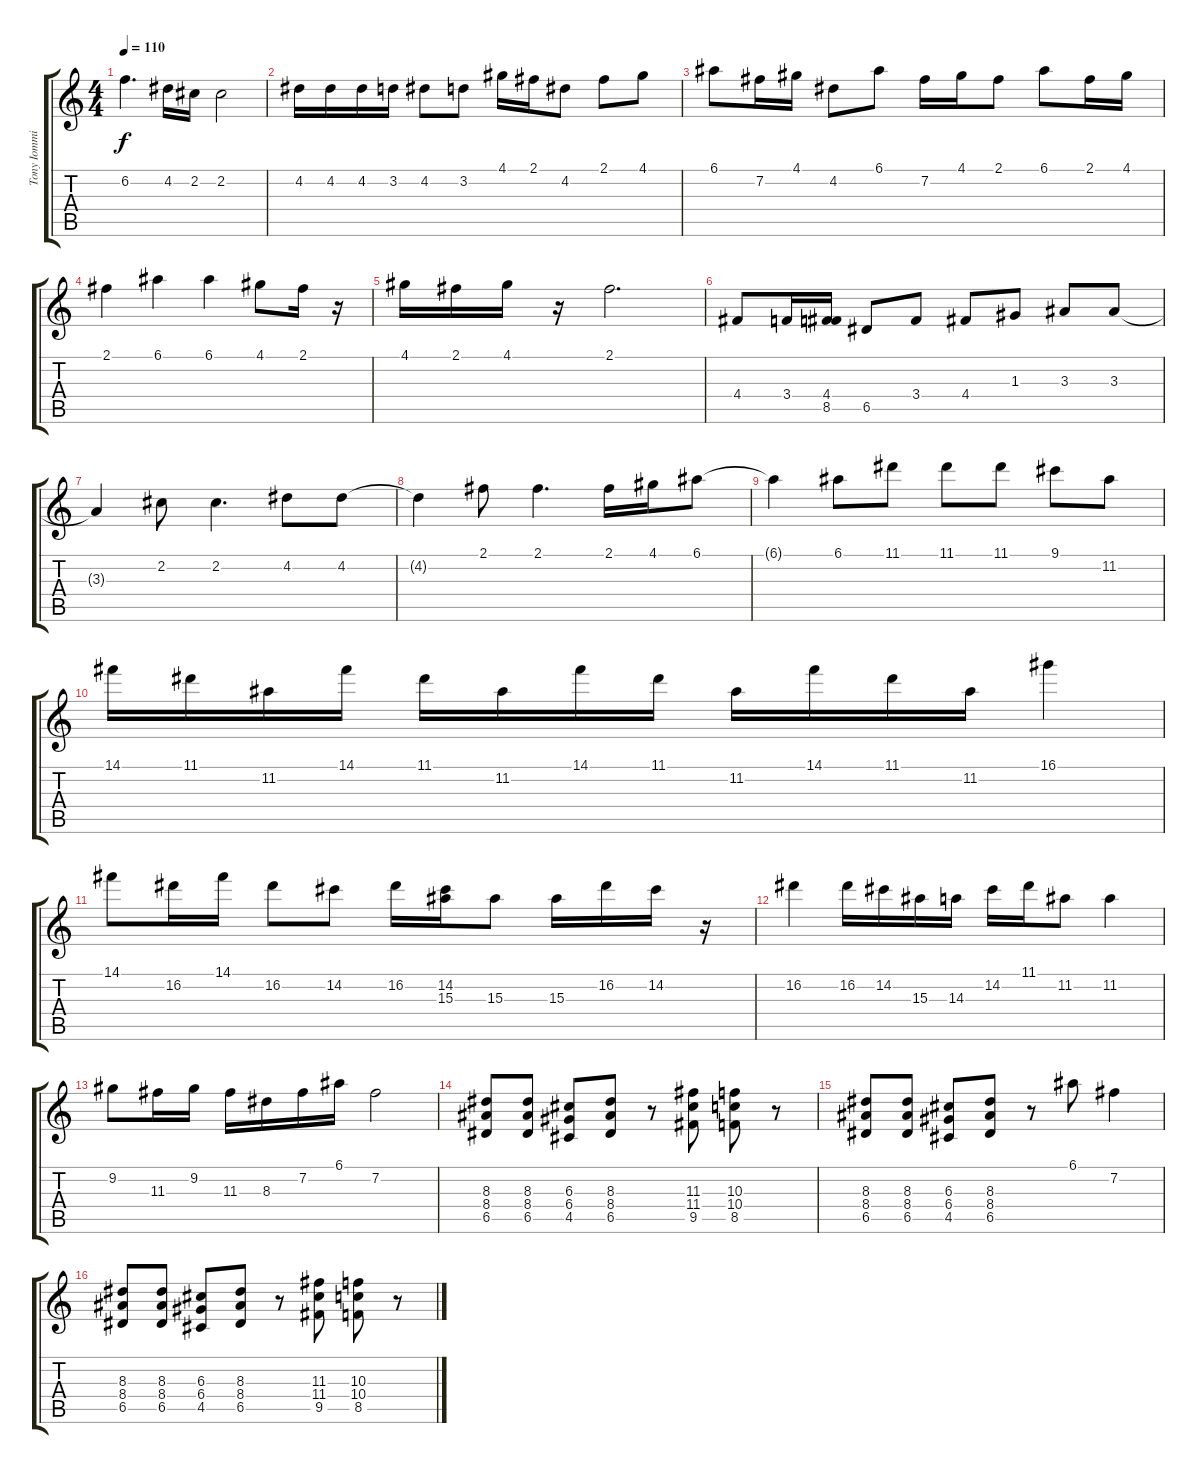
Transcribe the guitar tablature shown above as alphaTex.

\track ("Tony Iommi (Disto Guitar)" "Tony Iommi") {instrument distortionguitar}
\staff {score tabs}
\tuning (E4 B3 G3 D3 A2 E2) {hide}
\ts (4 4)
\tempo 110
\clef g2
\ks c
6.2{t}.4{d dy f} 4.2.16 2.2.16 2.2.2 |
4.2.16 4.2.16 4.2.16 3.2.16 4.2.8 3.2.8 4.1.16 2.1.16 4.2.8 2.1.8 4.1.8 |
6.1.8 7.2.16 4.1.16 4.2.8 6.1.8 7.2.16 4.1.16 2.1.8 6.1.8 2.1.16 4.1.16 |
2.1.4 6.1.4 6.1.4 4.1.8 2.1.16 r.16 |
4.1.16 2.1.16 4.1.16 r.16 2.1.2{d} |
4.4.8 3.4.16 (4.4 8.5).16 6.5.8 3.4.8 4.4.8 1.3.8 3.3.8 3.3.8 |
3.3{t}.4 2.2.8 2.2.4{d} 4.2.8 4.2.8 |
4.2{t}.4 2.1.8 2.1.4{d} 2.1.16 4.1.16 6.1.8 |
6.1{t}.4 6.1.8 11.1.8 11.1.8 11.1.8 9.1.8 11.2.8 |
14.1.16 11.1.16 11.2.16 14.1.16 11.1.16 11.2.16 14.1.16 11.1.16 11.2.16 14.1.16 11.1.16 11.2.16 16.1.4 |
14.1.8 16.2.16 14.1.16 16.2.8 14.2.8 16.2.16 (14.2 15.3).16 15.3.8 15.3.16 16.2.16 14.2.16 r.16 |
16.2.4 16.2.16 14.2.16 15.3.16 14.3.16 14.2.16 11.1.16 11.2.8 11.2.4 |
9.2.8 11.3.16 9.2.16 11.3.16 8.3.16 7.2.16 6.1.16 7.2.2 |
(8.3 8.4 6.5).8 (8.3 8.4 6.5).8 (6.3 6.4 4.5).8 (8.3 8.4 6.5).8 r.8 (11.3 11.4 9.5).8 (10.3 10.4 8.5).8 r.8 |
(8.3 8.4 6.5).8 (8.3 8.4 6.5).8 (6.3 6.4 4.5).8 (8.3 8.4 6.5).8 r.8 6.1.8 7.2.4 |
(8.3 8.4 6.5).8 (8.3 8.4 6.5).8 (6.3 6.4 4.5).8 (8.3 8.4 6.5).8 r.8 (11.3 11.4 9.5).8 (10.3 10.4 8.5).8 r.8
